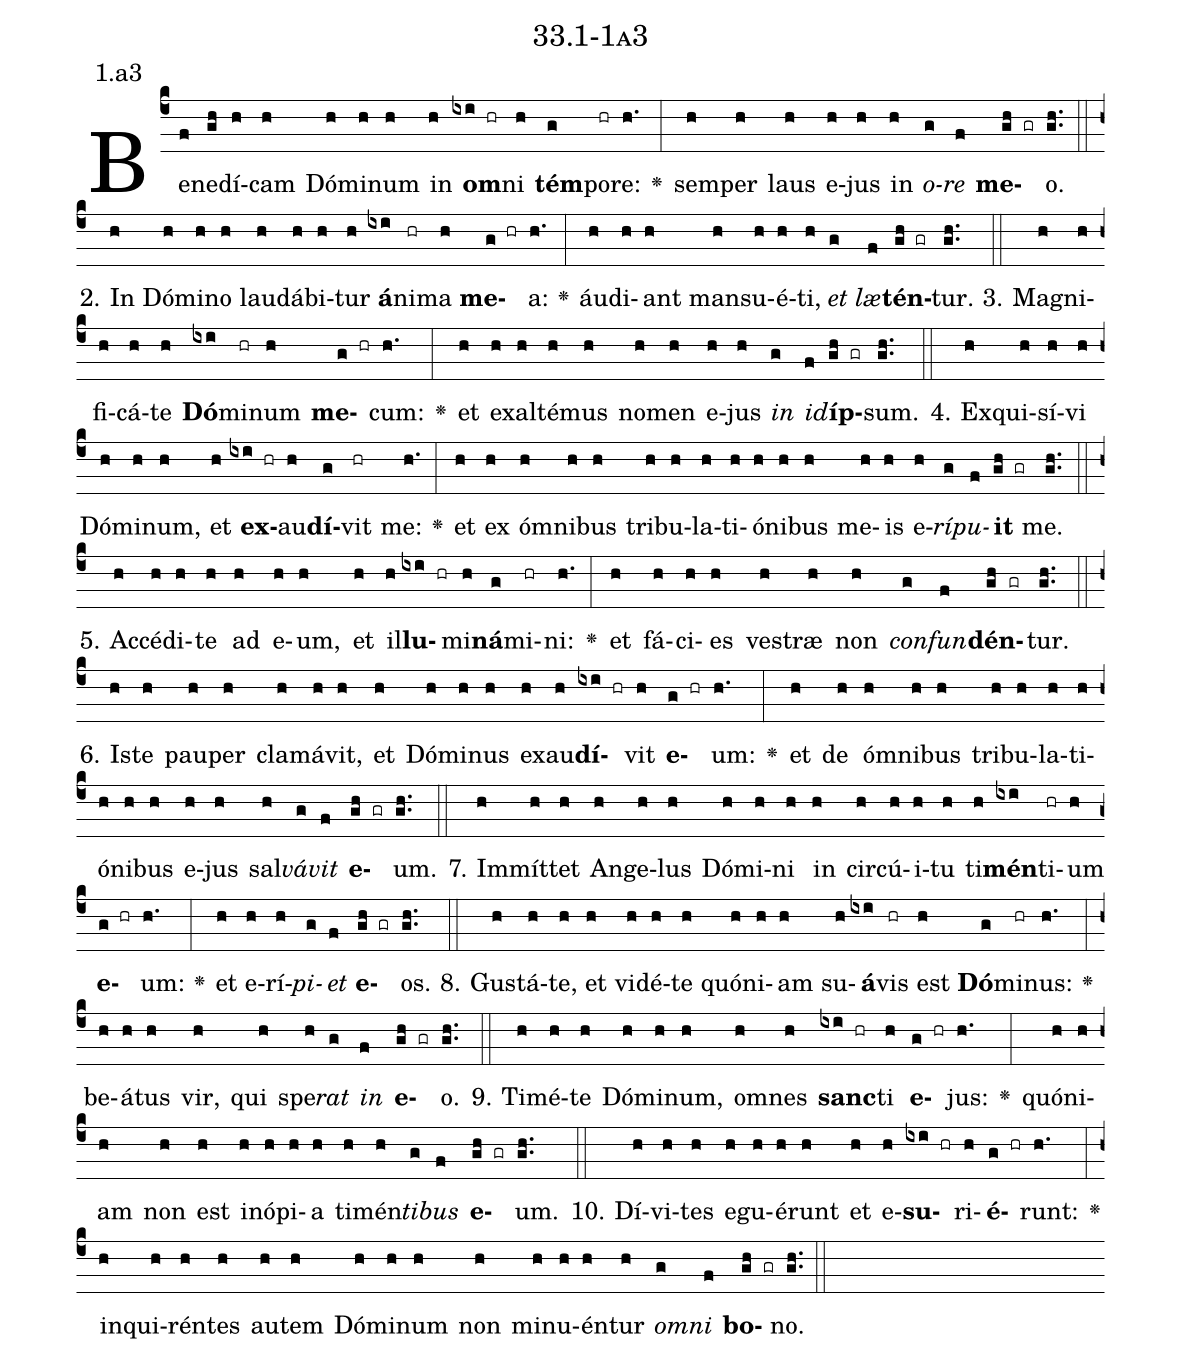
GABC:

name: 33.1-1a3;
annotation: 1.a3;
%%
(c4)Be(f)ne(gh)dí(h)cam(h) Dó(h)mi(h)num(h) in(h) <b>om</b>(ixi hr)ni(h) <b>tém</b>(g)po(hr)re:(h.) <v>\greheightstar</v>(:) sem(h)per(h) laus(h) e(h)jus(h) in(h) <i>o</i>(g)<i>re</i>(f) <b>me</b>(gh gr)o.(gh..) (::)
2. In(h) Dó(h)mi(h)no(h) lau(h)dá(h)bi(h)tur(h) <b>á</b>(ixi)ni(hr)ma(h) <b>me</b>(g hr)a:(h.) <v>\greheightstar</v>(:) áu(h)di(h)ant(h) man(h)su(h)é(h)ti,(h) <i>et</i>(g) <i>læ</i>(f)<b>tén</b>(gh gr)tur.(gh..) (::)
3. Ma(h)gni(h)fi(h)cá(h)te(h) <b>Dó</b>(ixi)mi(hr)num(h) <b>me</b>(g hr)cum:(h.) <v>\greheightstar</v>(:) et(h) ex(h)al(h)té(h)mus(h) no(h)men(h) e(h)jus(h) <i>in</i>(g) <i>id</i>(f)<b>íp</b>(gh gr)sum.(gh..) (::)
4. Ex(h)qui(h)sí(h)vi(h) Dó(h)mi(h)num,(h) et(h) <b>ex</b>(ixi hr)au(h)<b>dí</b>(g)vit(hr) me:(h.) <v>\greheightstar</v>(:) et(h) ex(h) óm(h)ni(h)bus(h) tri(h)bu(h)la(h)ti(h)ó(h)ni(h)bus(h) me(h)is(h) e(h)<i>rí</i>(g)<i>pu</i>(f)<b>it</b>(gh gr) me.(gh..) (::)
5. Ac(h)cé(h)di(h)te(h) ad(h) e(h)um,(h) et(h) il(h)<b>lu</b>(ixi hr)mi(h)<b>ná</b>(g)mi(hr)ni:(h.) <v>\greheightstar</v>(:) et(h) fá(h)ci(h)es(h) ves(h)træ(h) non(h) <i>con</i>(g)<i>fun</i>(f)<b>dén</b>(gh gr)tur.(gh..) (::)
6. Is(h)te(h) pau(h)per(h) cla(h)má(h)vit,(h) et(h) Dó(h)mi(h)nus(h) ex(h)au(h)<b>dí</b>(ixi hr)vit(h) <b>e</b>(g hr)um:(h.) <v>\greheightstar</v>(:) et(h) de(h) óm(h)ni(h)bus(h) tri(h)bu(h)la(h)ti(h)ó(h)ni(h)bus(h) e(h)jus(h) sal(h)<i>vá</i>(g)<i>vit</i>(f) <b>e</b>(gh gr)um.(gh..) (::)
7. Im(h)mít(h)tet(h) An(h)ge(h)lus(h) Dó(h)mi(h)ni(h) in(h) cir(h)cú(h)i(h)tu(h) ti(h)<b>mén</b>(ixi)ti(hr)um(h) <b>e</b>(g hr)um:(h.) <v>\greheightstar</v>(:) et(h) e(h)rí(h)<i>pi</i>(g)<i>et</i>(f) <b>e</b>(gh gr)os.(gh..) (::)
8. Gus(h)tá(h)te,(h) et(h) vi(h)dé(h)te(h) quón(h)i(h)am(h) su(h)<b>á</b>(ixi)vis(hr) est(h) <b>Dó</b>(g)mi(hr)nus:(h.) <v>\greheightstar</v>(:) be(h)á(h)tus(h) vir,(h) qui(h) spe(h)<i>rat</i>(g) <i>in</i>(f) <b>e</b>(gh gr)o.(gh..) (::)
9. Ti(h)mé(h)te(h) Dó(h)mi(h)num,(h) om(h)nes(h) <b>sanc</b>(ixi hr)ti(h) <b>e</b>(g hr)jus:(h.) <v>\greheightstar</v>(:) quón(h)i(h)am(h) non(h) est(h) in(h)ó(h)pi(h)a(h) ti(h)mén(h)<i>ti</i>(g)<i>bus</i>(f) <b>e</b>(gh gr)um.(gh..) (::)
10. Dí(h)vi(h)tes(h) e(h)gu(h)é(h)runt(h) et(h) e(h)<b>su</b>(ixi hr)ri(h)<b>é</b>(g hr)runt:(h.) <v>\greheightstar</v>(:) in(h)qui(h)rén(h)tes(h) au(h)tem(h) Dó(h)mi(h)num(h) non(h) mi(h)nu(h)én(h)tur(h) <i>om</i>(g)<i>ni</i>(f) <b>bo</b>(gh gr)no.(gh..) (::)
